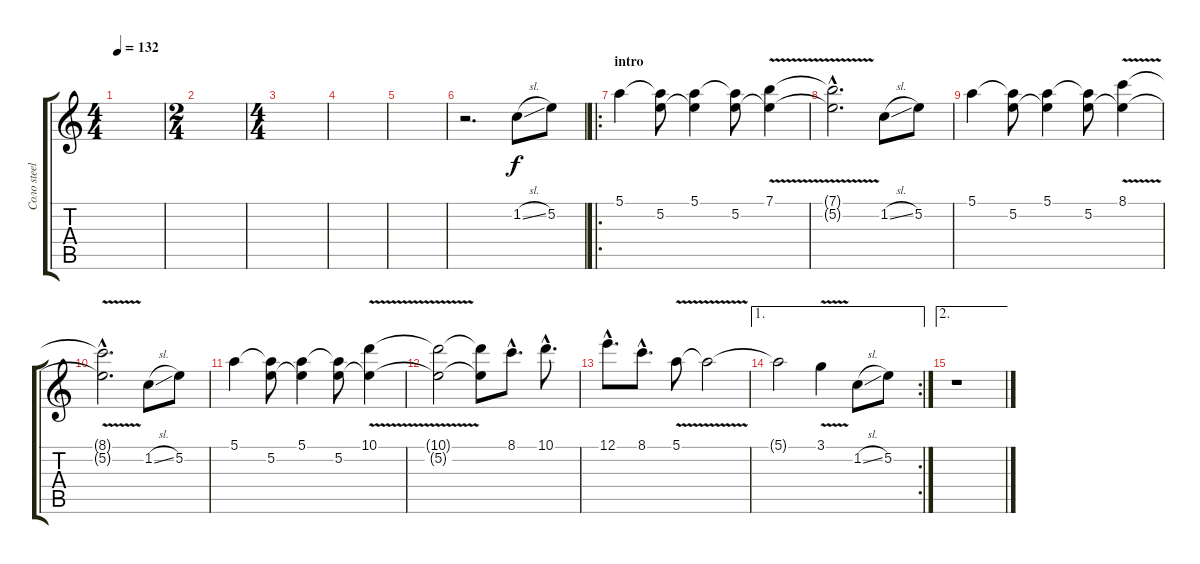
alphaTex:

\track ("Соло steel" "Соло steel") {instrument acousticguitarsteel}
\staff {score tabs}
\tuning (E4 B3 G3 D3 A2 E2) {hide}
\ts (4 4)
\tempo 132
\clef g2
\ks c
|
\ts (2 4)
|
\ts (4 4)
|
|
|
r.2{d} 1.2{sl}.8 5.2.8 |
\ro
\section ("" "intro")
5.1.4 (5.1{t} 5.2).8 (5.1 5.2{t}).4 (5.1{t} 5.2).8 (7.1{v} 5.2{t}).4 |
(7.1{hac t} 5.2{hac t}).2{d} 1.2{sl}.8 5.2.8 |
5.1.4 (5.1{t} 5.2).8 (5.1 5.2{t}).4 (5.1{t} 5.2).8 (8.1{v} 5.2{t}).4 |
(8.1{hac t} 5.2{hac t}).2{d} 1.2{sl}.8 5.2.8 |
5.1.4 (5.1{t} 5.2).8 (5.1 5.2{t}).4 (5.1{t} 5.2).8 (10.1{v} 5.2{t}).4 |
(10.1{t} 5.2{t}).2 (10.1{t} 5.2{t}).8 8.1{hac}.8{d} 10.1{hac}.8{d} |
12.1{hac}.8{d} 8.1{hac}.8{d} 5.1{v}.8 5.1{t}.2 |
\ae 1
\rc 2
5.1{t}.2 3.1{v}.4 1.2{sl}.8 5.2.8 |
\ae 2
r.1
